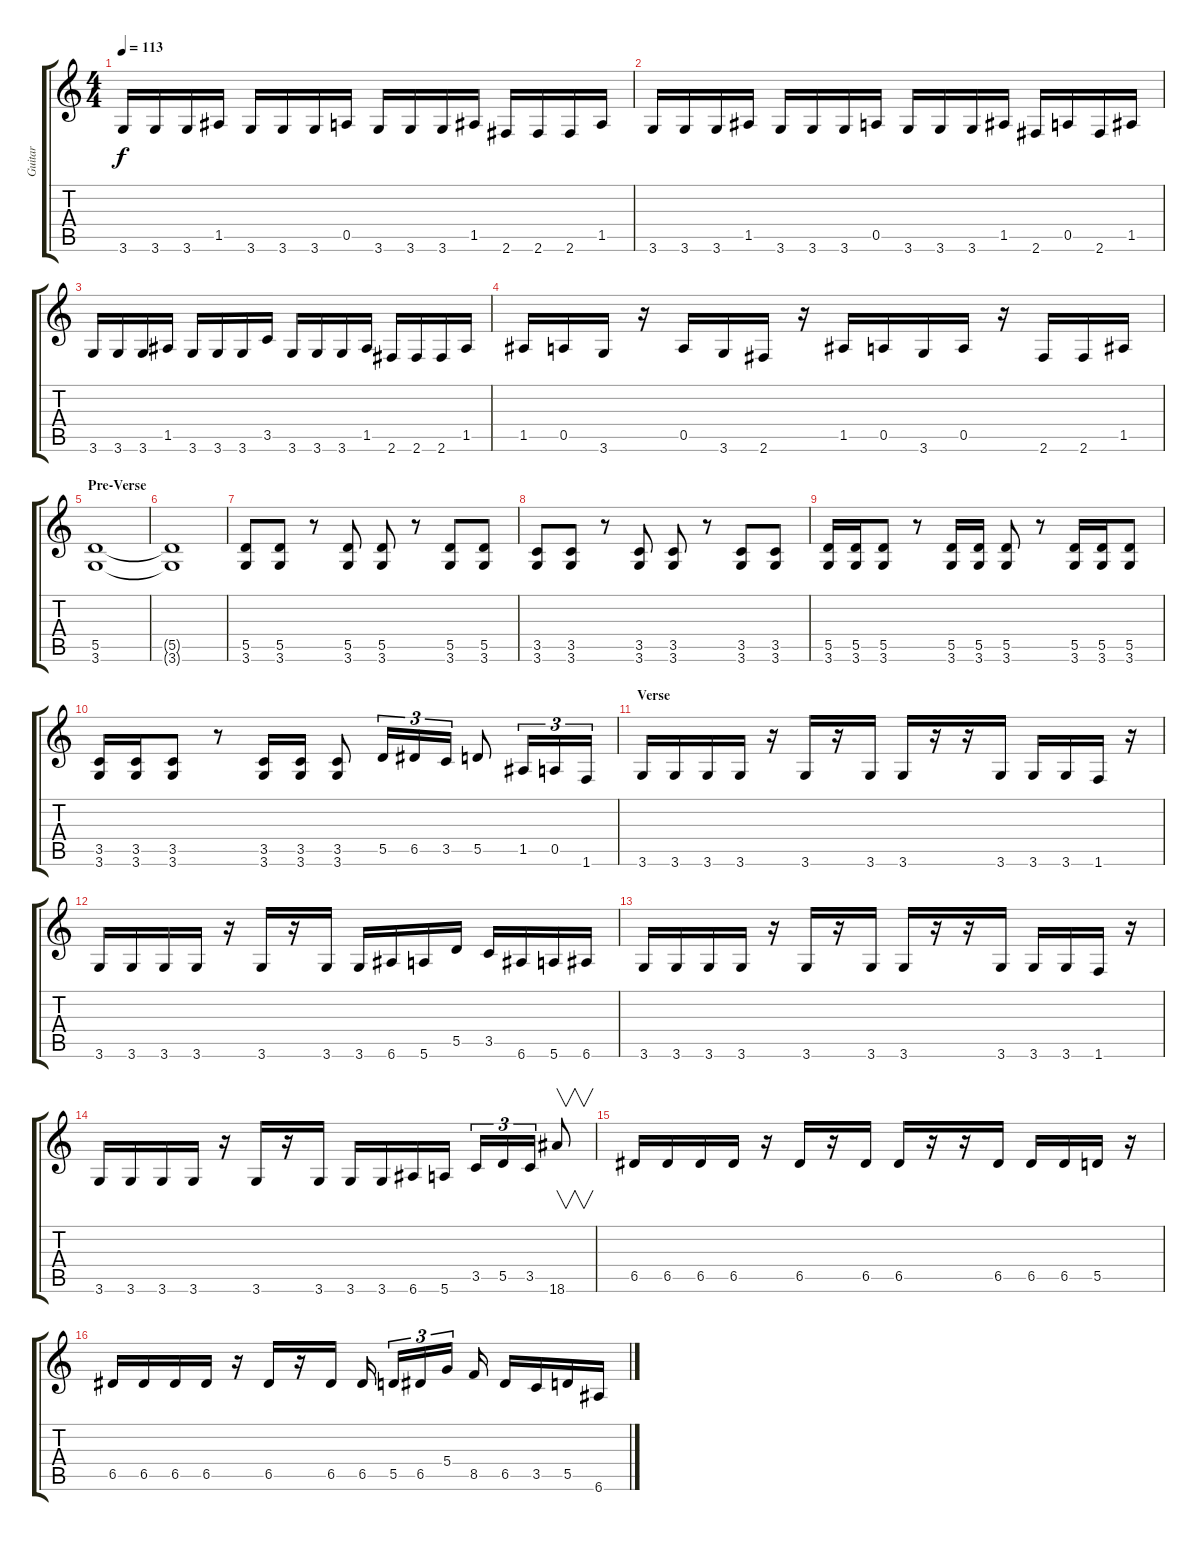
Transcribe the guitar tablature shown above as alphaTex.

\track ("Guitar" "Guitar") {instrument distortionguitar}
\staff {score tabs}
\tuning (E4 B3 G3 D3 A2 E2) {hide}
\ts (4 4)
\tempo 113
\clef g2
\ks c
3.6.16{dy f} 3.6.16 3.6.16 1.5.16 3.6.16 3.6.16 3.6.16 0.5.16 3.6.16 3.6.16 3.6.16 1.5.16 2.6.16 2.6.16 2.6.16 1.5.16 |
3.6.16 3.6.16 3.6.16 1.5.16 3.6.16 3.6.16 3.6.16 0.5.16 3.6.16 3.6.16 3.6.16 1.5.16 2.6.16 0.5.16 2.6.16 1.5.16 |
3.6.16 3.6.16 3.6.16 1.5.16 3.6.16 3.6.16 3.6.16 3.5.16 3.6.16 3.6.16 3.6.16 1.5.16 2.6.16 2.6.16 2.6.16 1.5.16 |
1.5.16 0.5.16 3.6.16 r.16 0.5.16 3.6.16 2.6.16 r.16 1.5.16 0.5.16 3.6.16 0.5.16 r.16 2.6.16 2.6.16 1.5.16 |
\section ("" "Pre-Verse")
(5.5 3.6).1{volume 7} |
(5.5{t} 3.6{t}).1 |
(5.5 3.6).8{volume 13} (5.5 3.6).8 r.8 (5.5 3.6).8 (5.5 3.6).8 r.8 (5.5 3.6).8 (5.5 3.6).8 |
(3.5 3.6).8 (3.5 3.6).8 r.8 (3.5 3.6).8 (3.5 3.6).8 r.8 (3.5 3.6).8 (3.5 3.6).8 |
(5.5 3.6).16 (5.5 3.6).16 (5.5 3.6).8 r.8 (5.5 3.6).16 (5.5 3.6).16 (5.5 3.6).8 r.8 (5.5 3.6).16 (5.5 3.6).16 (5.5 3.6).8 |
(3.5 3.6).16 (3.5 3.6).16 (3.5 3.6).8 r.8 (3.5 3.6).16 (3.5 3.6).16 (3.5 3.6).8 5.5.16{tu (3 2)} 6.5.16{tu (3 2)} 3.5.16{tu (3 2)} 5.5.8 1.5.16{tu (3 2)} 0.5.16{tu (3 2)} 1.6.16{tu (3 2)} |
\section ("" "Verse")
3.6.16 3.6.16 3.6.16 3.6.16 r.16 3.6.16 r.16 3.6.16 3.6.16 r.16 r.16 3.6.16 3.6.16 3.6.16 1.6.16 r.16 |
3.6.16 3.6.16 3.6.16 3.6.16 r.16 3.6.16 r.16 3.6.16 3.6.16 6.6.16 5.6.16 5.5.16 3.5.16 6.6.16 5.6.16 6.6.16 |
3.6.16 3.6.16 3.6.16 3.6.16 r.16 3.6.16 r.16 3.6.16 3.6.16 r.16 r.16 3.6.16 3.6.16 3.6.16 1.6.16 r.16 |
3.6.16 3.6.16 3.6.16 3.6.16 r.16 3.6.16 r.16 3.6.16 3.6.16 3.6.16 6.6.16 5.6.16 3.5.16{tu (3 2)} 5.5.16{tu (3 2)} 3.5.16{tu (3 2)} 18.6.8{v} |
6.5.16 6.5.16 6.5.16 6.5.16 r.16 6.5.16 r.16 6.5.16 6.5.16 r.16 r.16 6.5.16 6.5.16 6.5.16 5.5.16 r.16 |
6.5.16 6.5.16 6.5.16 6.5.16 r.16 6.5.16 r.16 6.5.16 6.5.16 5.5.16{tu (3 2)} 6.5.16{tu (3 2)} 5.4.16{tu (3 2)} 8.5.16 6.5.16 3.5.16 5.5.16 6.6.16
